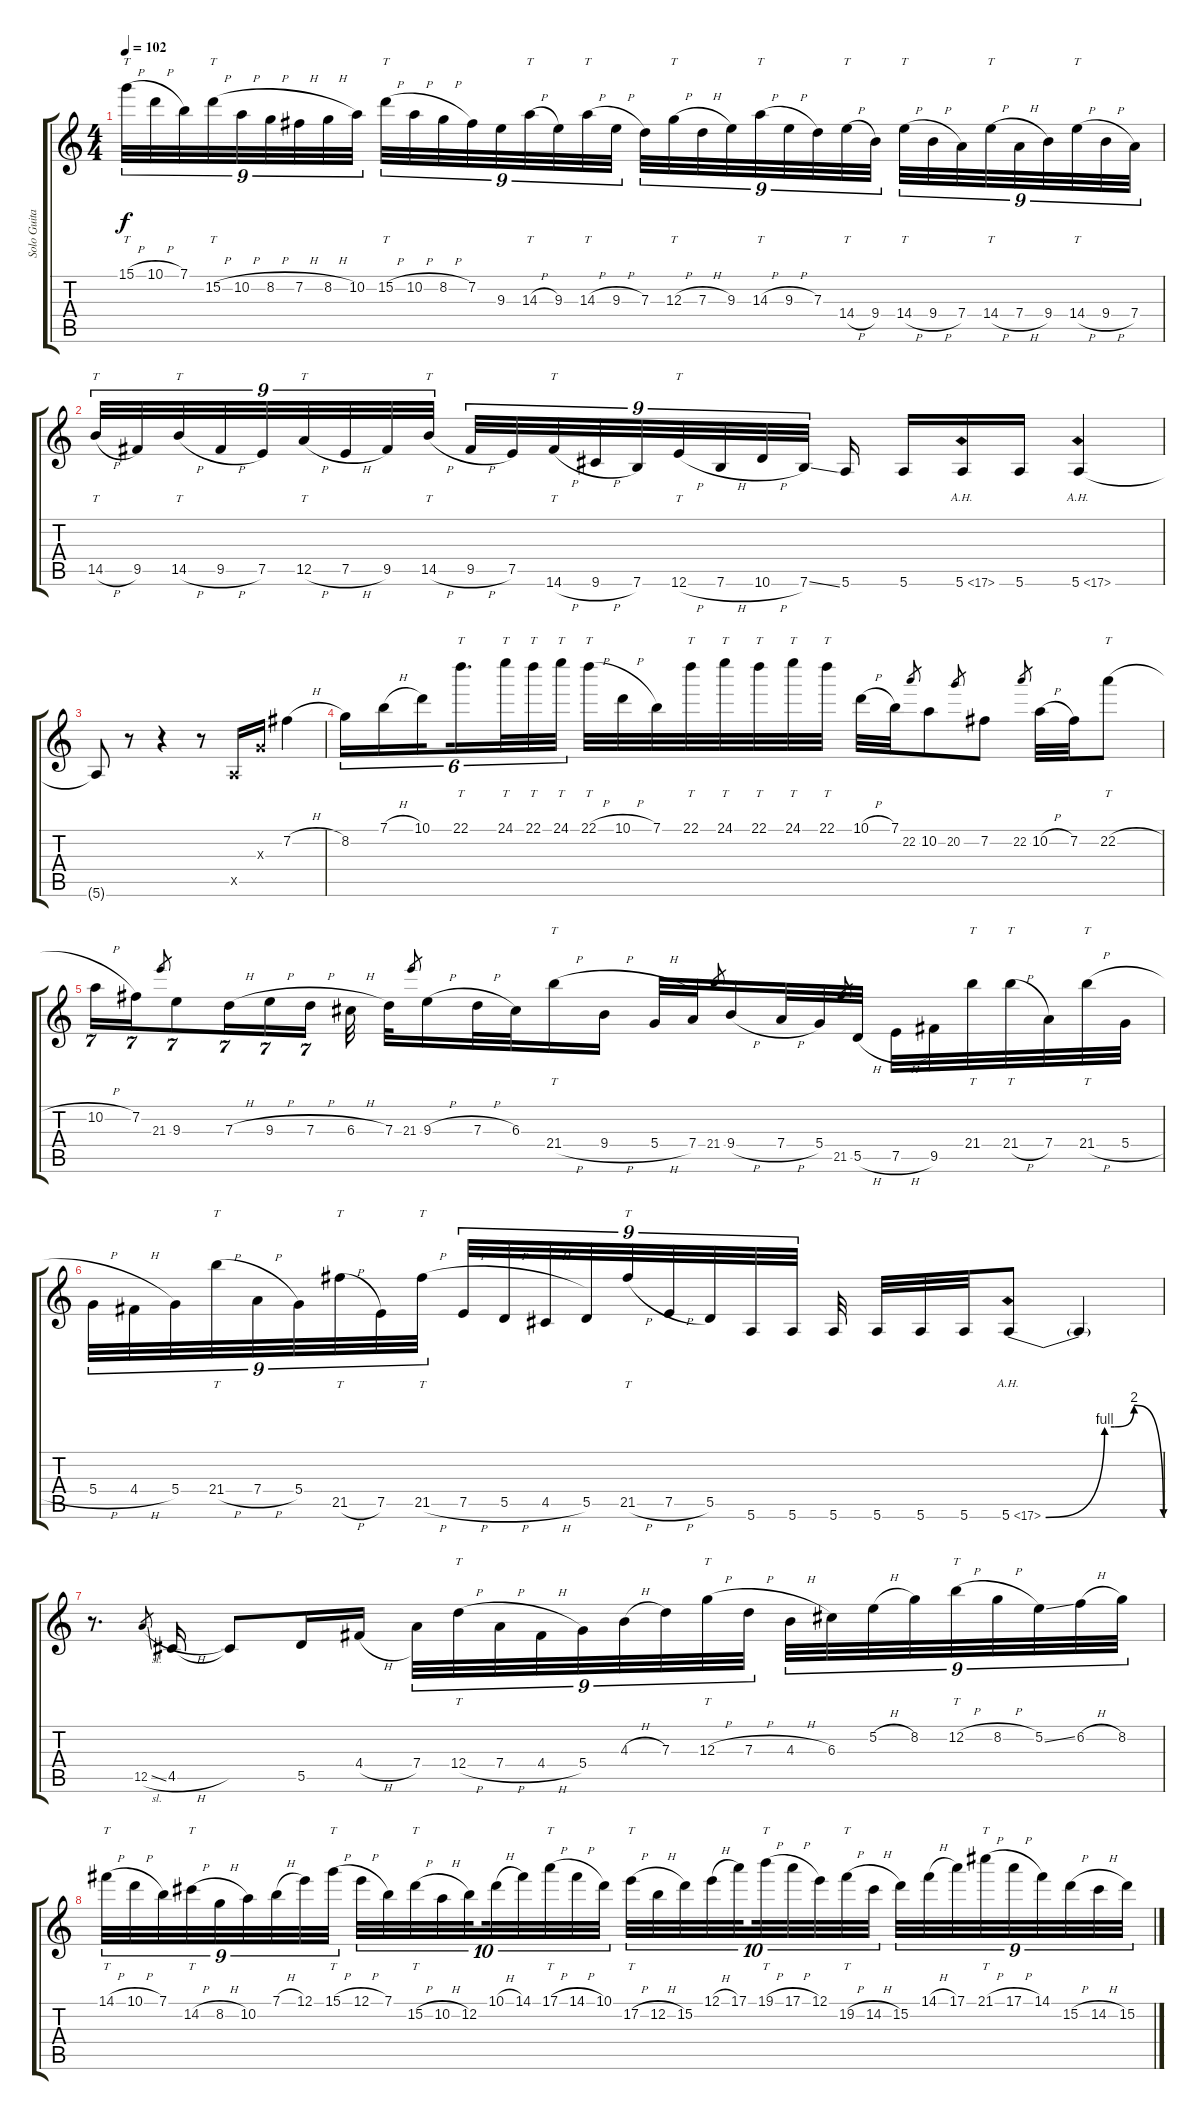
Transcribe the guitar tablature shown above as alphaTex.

\track ("Solo Guitar" "Solo Guita") {instrument distortionguitar}
\staff {score tabs}
\tuning (E4 B3 G3 D3 A2 E2) {hide}
\ts (4 4)
\tempo 102
\clef g2
\ks c
15.1{h}.32{tt tu (9 8) dy f} 10.1{h}.32{tu (9 8)} 7.1.32{tu (9 8)} 15.2{h}.32{tt tu (9 8)} 10.2{h}.32{tu (9 8)} 8.2{h}.32{tu (9 8)} 7.2{h}.32{tu (9 8)} 8.2{h}.32{tu (9 8)} 10.2.32{tu (9 8)} 15.2{h}.32{tt tu (9 8)} 10.2{h}.32{tu (9 8)} 8.2{h}.32{tu (9 8)} 7.2.32{tu (9 8)} 9.3.32{tu (9 8)} 14.3{h}.32{tt tu (9 8)} 9.3.32{tu (9 8)} 14.3{h}.32{tt tu (9 8)} 9.3{h}.32{tu (9 8)} 7.3.32{tu (9 8)} 12.3{h}.32{tt tu (9 8)} 7.3{h}.32{tu (9 8)} 9.3.32{tu (9 8)} 14.3{h}.32{tt tu (9 8)} 9.3{h}.32{tu (9 8)} 7.3.32{tu (9 8)} 14.4{h}.32{tt tu (9 8)} 9.4.32{tu (9 8)} 14.4{h}.32{tt tu (9 8)} 9.4{h}.32{tu (9 8)} 7.4.32{tu (9 8)} 14.4{h}.32{tt tu (9 8)} 7.4{h}.32{tu (9 8)} 9.4.32{tu (9 8)} 14.4{h}.32{tt tu (9 8)} 9.4{h}.32{tu (9 8)} 7.4.32{tu (9 8)} |
14.5{h}.32{tt tu (9 8)} 9.5.32{tu (9 8)} 14.5{h}.32{tt tu (9 8)} 9.5{h}.32{tu (9 8)} 7.5.32{tu (9 8)} 12.5{h}.32{tt tu (9 8)} 7.5{h}.32{tu (9 8)} 9.5.32{tu (9 8)} 14.5{h}.32{tt tu (9 8)} 9.5{h}.32{tu (9 8)} 7.5.32{tu (9 8)} 14.6{h}.32{tt tu (9 8)} 9.6{h}.32{tu (9 8)} 7.6.32{tu (9 8)} 12.6{h}.32{tt tu (9 8)} 7.6{h}.32{tu (9 8)} 10.6{h}.32{tu (9 8)} 7.6{ss}.32{tu (9 8)} 5.6.16 5.6.16 5.6{ah 12}.16 5.6.16 5.6{ah 12}.4 |
5.6{t}.8 r.8 r.4 r.8 0.5{x}.16 0.3{x}.16 7.2{h}.4 |
8.2.16{tu (6 4)} 7.1{h}.16{tu (6 4)} 10.1.16{tu (6 4) beam splitsecondary} 22.1.16{tt d tu (6 4)} 24.1.32{tt tu (6 4)} 22.1.32{tt tu (6 4)} 24.1.32{tt tu (6 4)} 22.1{h}.32{tt} 10.1{h}.32 7.1.32 22.1.32{tt} 24.1.32{tt} 22.1.32{tt} 24.1.32{tt} 22.1.32{tt} 10.1{h}.32 7.1.32 22.2.8{gr} 10.2.8 20.2.8{gr} 7.2.8 22.2.8{gr} 10.2{h}.32 7.2.32 22.2{h}.8{tt} |
10.2{h}.16{tu (7 4)} 7.2.16{tu (7 4)} 21.3.8{gr} 9.3.8{tu (7 4)} 7.3{h}.16{tu (7 4)} 9.3{h}.16{tu (7 4)} 7.3{h}.16{tu (7 4)} 6.3{h}.32 7.3.32 21.3.8{gr} 9.3{h}.16 7.3{h}.32 6.3.32 21.4{h}.16{tt} 9.4{h}.16 5.4{h}.32 7.4.32 21.4.8{gr} 9.4{h}.16 7.4{h}.32 5.4.32 21.5.8{gr} 5.5{h}.32 7.5{h}.32 9.5.32 21.4.32{tt} 21.4{h}.32{tt} 7.4.32 21.4{h}.32{tt} 5.4{h}.32 |
5.4{h}.32{tu (9 8)} 4.4{h}.32{tu (9 8)} 5.4.32{tu (9 8)} 21.4{h}.32{tt tu (9 8)} 7.4{h}.32{tu (9 8)} 5.4.32{tu (9 8)} 21.5{h}.32{tt tu (9 8)} 7.5.32{tu (9 8)} 21.5{h}.32{tt tu (9 8)} 7.5{h}.32{tu (9 8)} 5.5{h}.32{tu (9 8)} 4.5{h}.32{tu (9 8)} 5.5.32{tu (9 8)} 21.5{h}.32{tt tu (9 8)} 7.5{h}.32{tu (9 8)} 5.5.32{tu (9 8)} 5.6.32{tu (9 8)} 5.6.32{tu (9 8)} 5.6.32 5.6.32 5.6.32 5.6.32 5.6{be (custom 0 0 30 4 35 4 45 8 60 0) ah 12}.8 5.6{t}.4 |
r.8{d} 12.5{sl}.8{gr} 4.5{h}.16 4.5{t}.8 5.5.16 4.4{h}.16 7.4.32{tu (9 8)} 12.4{h}.32{tt tu (9 8)} 7.4{h}.32{tu (9 8)} 4.4{h}.32{tu (9 8)} 5.4.32{tu (9 8)} 4.3{h}.32{tu (9 8)} 7.3.32{tu (9 8)} 12.3{h}.32{tt tu (9 8)} 7.3{h}.32{tu (9 8)} 4.3{h}.32{tu (9 8)} 6.3.32{tu (9 8)} 5.2{h}.32{tu (9 8)} 8.2.32{tu (9 8)} 12.2{h}.32{tt tu (9 8)} 8.2{h}.32{tu (9 8)} 5.2{ss}.32{tu (9 8)} 6.2{h}.32{tu (9 8)} 8.2.32{tu (9 8)} |
14.1{h}.32{tt tu (9 8)} 10.1{h}.32{tu (9 8)} 7.1.32{tu (9 8)} 14.2{h}.32{tt tu (9 8)} 8.2{h}.32{tu (9 8)} 10.2.32{tu (9 8)} 7.1{h}.32{tu (9 8)} 12.1.32{tu (9 8)} 15.1{h}.32{tt tu (9 8)} 12.1{h}.32{tu (10 8)} 7.1.32{tu (10 8)} 15.2{h}.32{tt tu (10 8)} 10.2{h}.32{tu (10 8)} 12.2.32{tu (10 8) beam splitsecondary} 10.1{h}.32{tu (10 8)} 14.1.32{tu (10 8)} 17.1{h}.32{tt tu (10 8)} 14.1{h}.32{tu (10 8)} 10.1.32{tu (10 8)} 17.2{h}.32{tt tu (10 8)} 12.2{h}.32{tu (10 8)} 15.2.32{tu (10 8)} 12.1{h}.32{tu (10 8)} 17.1.32{tu (10 8) beam splitsecondary} 19.1{h}.32{tt tu (10 8)} 17.1{h}.32{tu (10 8)} 12.1.32{tu (10 8)} 19.2{h}.32{tt tu (10 8)} 14.2{h}.32{tu (10 8)} 15.2.32{tu (9 8)} 14.1{h}.32{tu (9 8)} 17.1.32{tu (9 8)} 21.1{h}.32{tt tu (9 8)} 17.1{h}.32{tu (9 8)} 14.1.32{tu (9 8)} 15.2{h}.32{tu (9 8)} 14.2{h}.32{tu (9 8)} 15.2.32{tu (9 8)}
